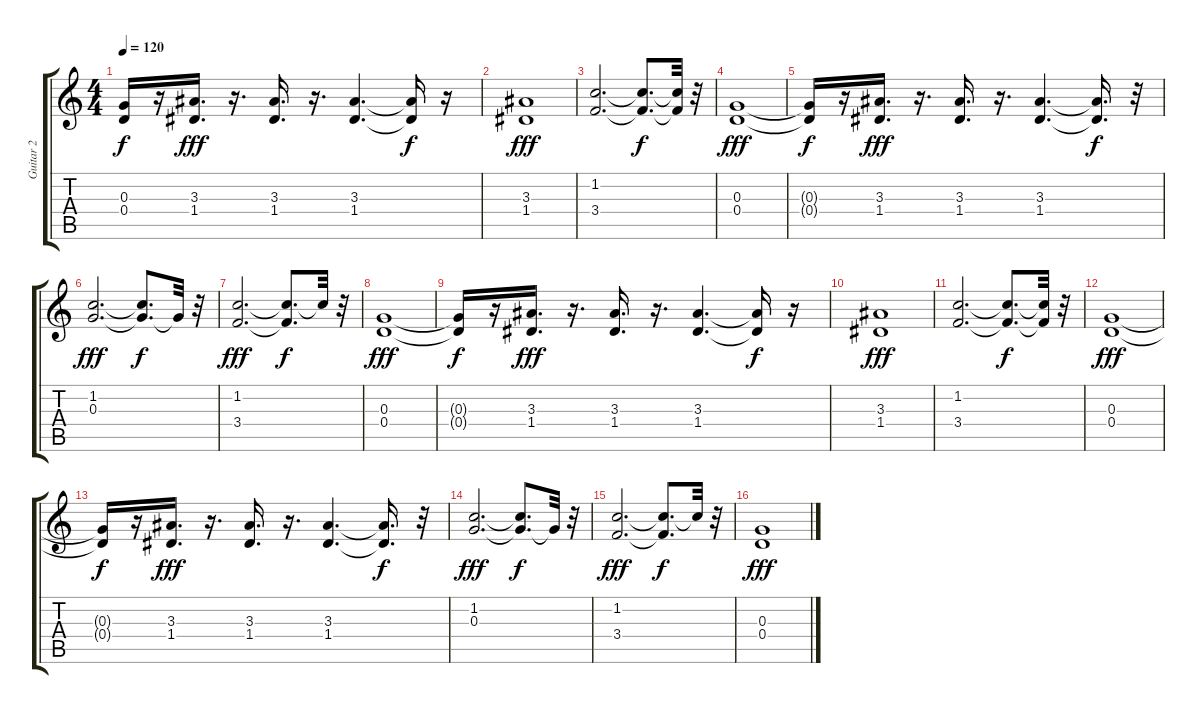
\track ("Guitar 2" "Guitar 2") {instrument distortionguitar}
\staff {score tabs}
\tuning (E4 B3 G3 D3 A2 E2) {hide}
\ts (4 4)
\tempo 120
\clef g2
\ks c
(0.3{t} 0.4{t}).16{dy f} r.16 (3.3 1.4).16{d dy fff} r.16{d} (3.3 1.4).16{d} r.16{d} (3.3 1.4).4{d} (3.3{t} 1.4{t}).16{dy f} r.16 |
(3.3 1.4).1{dy fff} |
(1.2 3.4).2{d} (1.2{t} 3.4{t}).8{d dy f} (1.2{t} 3.4{t}).32 r.32 |
(0.3 0.4).1{dy fff} |
(0.3{t} 0.4{t}).16{dy f} r.16 (3.3 1.4).16{d dy fff} r.16{d} (3.3 1.4).16{d} r.16{d} (3.3 1.4).4{d} (3.3{t} 1.4{t}).16{d dy f} r.32 |
(1.2 0.3).2{d dy fff} (1.2{t} 0.3{t}).8{d dy f} 0.3{t}.32 r.32 |
(1.2 3.4).2{d dy fff} (1.2{t} 3.4{t}).8{d dy f} 1.2{t}.32 r.32 |
(0.3 0.4).1{dy fff} |
(0.3{t} 0.4{t}).16{dy f} r.16 (3.3 1.4).16{d dy fff} r.16{d} (3.3 1.4).16{d} r.16{d} (3.3 1.4).4{d} (3.3{t} 1.4{t}).16{dy f} r.16 |
(3.3 1.4).1{dy fff} |
(1.2 3.4).2{d} (1.2{t} 3.4{t}).8{d dy f} (1.2{t} 3.4{t}).32 r.32 |
(0.3 0.4).1{dy fff} |
(0.3{t} 0.4{t}).16{dy f} r.16 (3.3 1.4).16{d dy fff} r.16{d} (3.3 1.4).16{d} r.16{d} (3.3 1.4).4{d} (3.3{t} 1.4{t}).16{d dy f} r.32 |
(1.2 0.3).2{d dy fff} (1.2{t} 0.3{t}).8{d dy f} 0.3{t}.32 r.32 |
(1.2 3.4).2{d dy fff} (1.2{t} 3.4{t}).8{d dy f} 1.2{t}.32 r.32 |
(0.3 0.4).1{dy fff}
